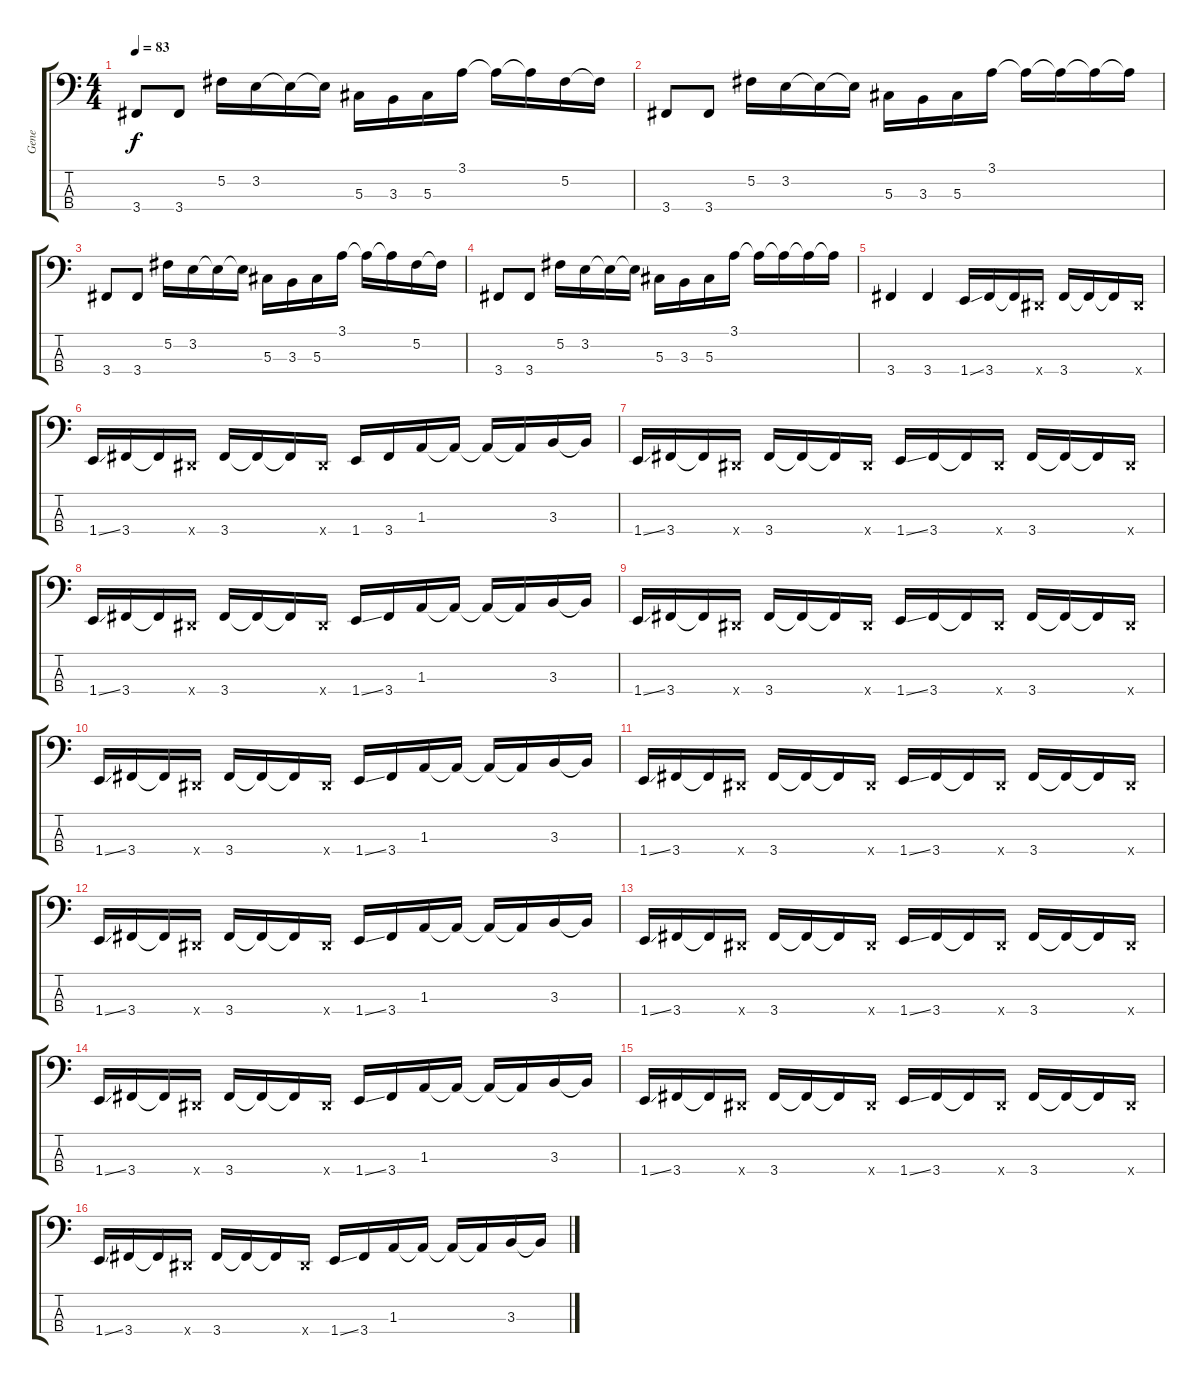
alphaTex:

\track ("Gene" "Gene") {instrument electricbasspick}
\staff {score tabs}
\tuning (Gb2 Db2 Ab1 Eb1) {hide}
\ts (4 4)
\tempo 83
\clef f4
\ks c
3.4.8{dy f} 3.4.8 5.2.16 3.2.16 3.2{t}.16 3.2{t}.16 5.3.16 3.3.16 5.3.16 3.1.16 3.1{t}.16 3.1{t}.16 5.2.16 5.2{t}.16 |
3.4.8 3.4.8 5.2.16 3.2.16 3.2{t}.16 3.2{t}.16 5.3.16 3.3.16 5.3.16 3.1.16 3.1{t}.16 3.1{t}.16 3.1{t}.16 3.1{t}.16 |
3.4.8 3.4.8 5.2.16 3.2.16 3.2{t}.16 3.2{t}.16 5.3.16 3.3.16 5.3.16 3.1.16 3.1{t}.16 3.1{t}.16 5.2.16 5.2{t}.16 |
3.4.8 3.4.8 5.2.16 3.2.16 3.2{t}.16 3.2{t}.16 5.3.16 3.3.16 5.3.16 3.1.16 3.1{t}.16 3.1{t}.16 3.1{t}.16 3.1{t}.16 |
3.4.4 3.4.4 1.4{ss}.16 3.4.16 3.4{t}.16 0.4{x}.16 3.4.16 3.4{t}.16 3.4{t}.16 0.4{x}.16 |
1.4{ss}.16 3.4.16 3.4{t}.16 0.4{x}.16 3.4.16 3.4{t}.16 3.4{t}.16 0.4{x}.16 1.4.16 3.4.16 1.3.16 1.3{t}.16 1.3{t}.16 1.3{t}.16 3.3.16 3.3{t}.16 |
1.4{ss}.16 3.4.16 3.4{t}.16 0.4{x}.16 3.4.16 3.4{t}.16 3.4{t}.16 0.4{x}.16 1.4{ss}.16 3.4.16 3.4{t}.16 0.4{x}.16 3.4.16 3.4{t}.16 3.4{t}.16 0.4{x}.16 |
1.4{ss}.16 3.4.16 3.4{t}.16 0.4{x}.16 3.4.16 3.4{t}.16 3.4{t}.16 0.4{x}.16 1.4{ss}.16 3.4.16 1.3.16 1.3{t}.16 1.3{t}.16 1.3{t}.16 3.3.16 3.3{t}.16 |
1.4{ss}.16 3.4.16 3.4{t}.16 0.4{x}.16 3.4.16 3.4{t}.16 3.4{t}.16 0.4{x}.16 1.4{ss}.16 3.4.16 3.4{t}.16 0.4{x}.16 3.4.16 3.4{t}.16 3.4{t}.16 0.4{x}.16 |
1.4{ss}.16 3.4.16 3.4{t}.16 0.4{x}.16 3.4.16 3.4{t}.16 3.4{t}.16 0.4{x}.16 1.4{ss}.16 3.4.16 1.3.16 1.3{t}.16 1.3{t}.16 1.3{t}.16 3.3.16 3.3{t}.16 |
1.4{ss}.16 3.4.16 3.4{t}.16 0.4{x}.16 3.4.16 3.4{t}.16 3.4{t}.16 0.4{x}.16 1.4{ss}.16 3.4.16 3.4{t}.16 0.4{x}.16 3.4.16 3.4{t}.16 3.4{t}.16 0.4{x}.16 |
1.4{ss}.16 3.4.16 3.4{t}.16 0.4{x}.16 3.4.16 3.4{t}.16 3.4{t}.16 0.4{x}.16 1.4{ss}.16 3.4.16 1.3.16 1.3{t}.16 1.3{t}.16 1.3{t}.16 3.3.16 3.3{t}.16 |
1.4{ss}.16 3.4.16 3.4{t}.16 0.4{x}.16 3.4.16 3.4{t}.16 3.4{t}.16 0.4{x}.16 1.4{ss}.16 3.4.16 3.4{t}.16 0.4{x}.16 3.4.16 3.4{t}.16 3.4{t}.16 0.4{x}.16 |
1.4{ss}.16 3.4.16 3.4{t}.16 0.4{x}.16 3.4.16 3.4{t}.16 3.4{t}.16 0.4{x}.16 1.4{ss}.16 3.4.16 1.3.16 1.3{t}.16 1.3{t}.16 1.3{t}.16 3.3.16 3.3{t}.16 |
1.4{ss}.16 3.4.16 3.4{t}.16 0.4{x}.16 3.4.16 3.4{t}.16 3.4{t}.16 0.4{x}.16 1.4{ss}.16 3.4.16 3.4{t}.16 0.4{x}.16 3.4.16 3.4{t}.16 3.4{t}.16 0.4{x}.16 |
1.4{ss}.16 3.4.16 3.4{t}.16 0.4{x}.16 3.4.16 3.4{t}.16 3.4{t}.16 0.4{x}.16 1.4{ss}.16 3.4.16 1.3.16 1.3{t}.16 1.3{t}.16 1.3{t}.16 3.3.16 3.3{t}.16
